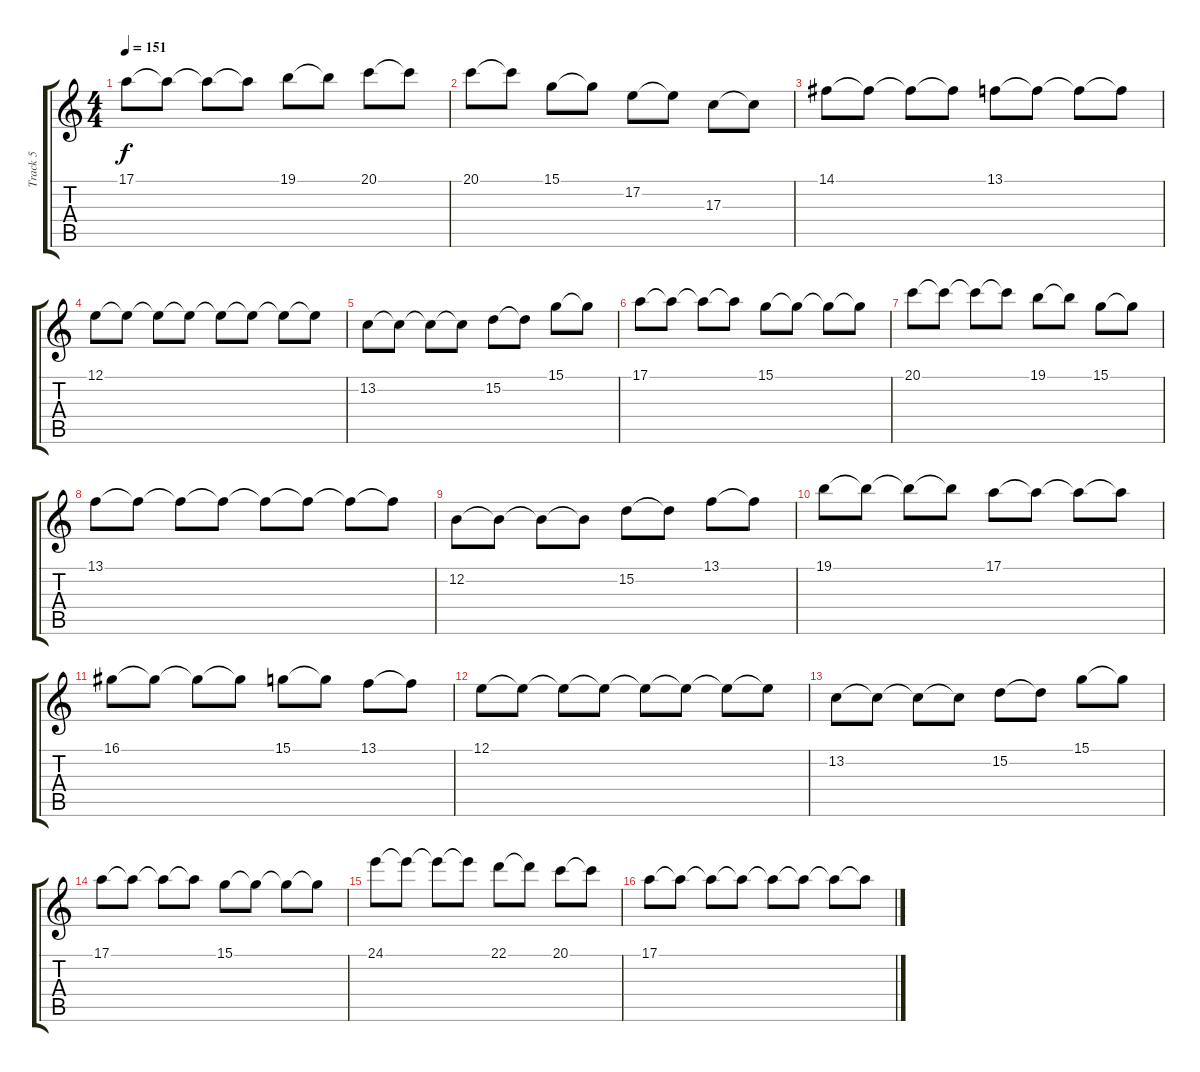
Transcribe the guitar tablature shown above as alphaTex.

\track ("Track 5" "Track 5") {instrument lead2sawtooth}
\staff {score tabs}
\tuning (E4 B3 G3 D3 A2 E2) {hide}
\ts (4 4)
\tempo 151
\clef g2
\ks c
17.1.8{dy f} 17.1{t}.8 17.1{t}.8 17.1{t}.8 19.1.8 19.1{t}.8 20.1.8 20.1{t}.8 |
20.1.8 20.1{t}.8 15.1.8 15.1{t}.8 17.2.8 17.2{t}.8 17.3.8 17.3{t}.8 |
14.1.8 14.1{t}.8 14.1{t}.8 14.1{t}.8 13.1.8 13.1{t}.8 13.1{t}.8 13.1{t}.8 |
12.1.8 12.1{t}.8 12.1{t}.8 12.1{t}.8 12.1{t}.8 12.1{t}.8 12.1{t}.8 12.1{t}.8 |
13.2.8 13.2{t}.8 13.2{t}.8 13.2{t}.8 15.2.8 15.2{t}.8 15.1.8 15.1{t}.8 |
17.1.8 17.1{t}.8 17.1{t}.8 17.1{t}.8 15.1.8 15.1{t}.8 15.1{t}.8 15.1{t}.8 |
20.1.8 20.1{t}.8 20.1{t}.8 20.1{t}.8 19.1.8 19.1{t}.8 15.1.8 15.1{t}.8 |
13.1.8 13.1{t}.8 13.1{t}.8 13.1{t}.8 13.1{t}.8 13.1{t}.8 13.1{t}.8 13.1{t}.8 |
12.2.8 12.2{t}.8 12.2{t}.8 12.2{t}.8 15.2.8 15.2{t}.8 13.1.8 13.1{t}.8 |
19.1.8 19.1{t}.8 19.1{t}.8 19.1{t}.8 17.1.8 17.1{t}.8 17.1{t}.8 17.1{t}.8 |
16.1.8 16.1{t}.8 16.1{t}.8 16.1{t}.8 15.1.8 15.1{t}.8 13.1.8 13.1{t}.8 |
12.1.8 12.1{t}.8 12.1{t}.8 12.1{t}.8 12.1{t}.8 12.1{t}.8 12.1{t}.8 12.1{t}.8 |
13.2.8 13.2{t}.8 13.2{t}.8 13.2{t}.8 15.2.8 15.2{t}.8 15.1.8 15.1{t}.8 |
17.1.8 17.1{t}.8 17.1{t}.8 17.1{t}.8 15.1.8 15.1{t}.8 15.1{t}.8 15.1{t}.8 |
24.1.8 24.1{t}.8 24.1{t}.8 24.1{t}.8 22.1.8 22.1{t}.8 20.1.8 20.1{t}.8 |
17.1.8 17.1{t}.8 17.1{t}.8 17.1{t}.8 17.1{t}.8 17.1{t}.8 17.1{t}.8 17.1{t}.8
